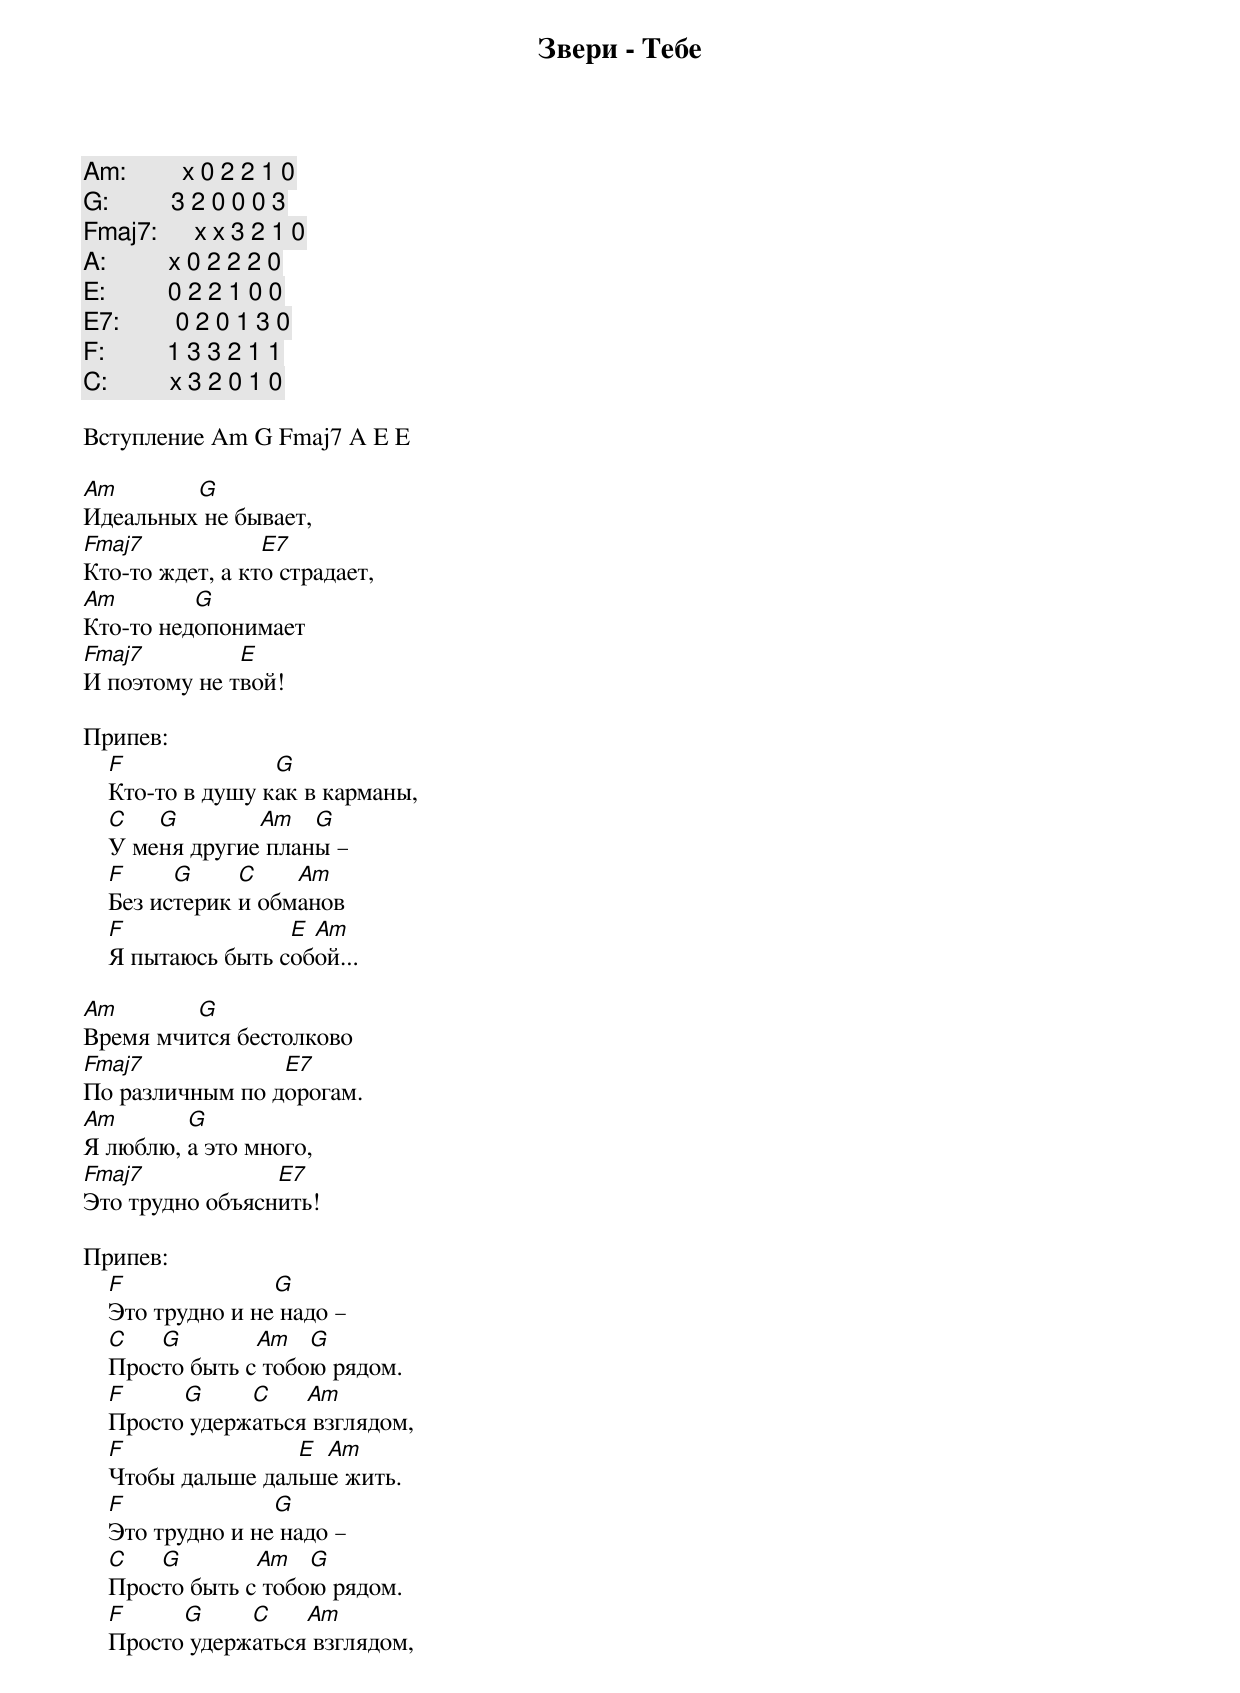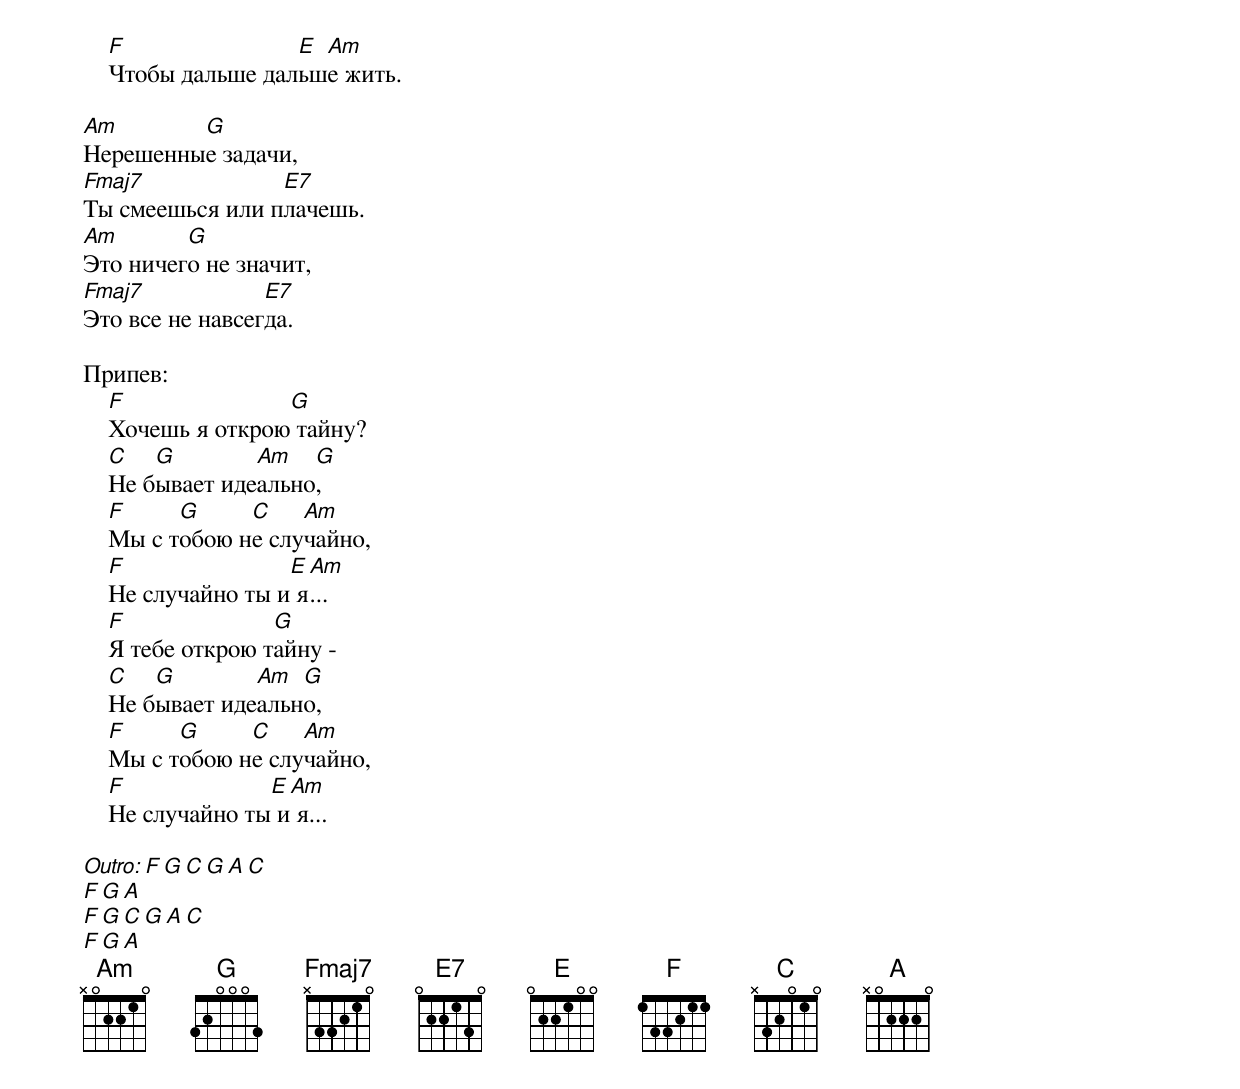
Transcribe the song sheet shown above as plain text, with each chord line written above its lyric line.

Звери - Тебе

Am:         x 0 2 2 1 0
G:          3 2 0 0 0 3
Fmaj7:      x x 3 2 1 0
A:          x 0 2 2 2 0
E:          0 2 2 1 0 0
E7:         0 2 0 1 3 0
F:          1 3 3 2 1 1
C:          x 3 2 0 1 0

Вступление Am G Fmaj7 A E E

Am       G
Идеальных не бывает,
Fmaj7            E7
Кто-то ждет, а кто страдает,
Am        G
Кто-то недопонимает
Fmaj7         E
И поэтому не твой!

Припев:
    F              G
    Кто-то в душу как в карманы,
    C   G        Am   G
    У меня другие планы –
    F     G     C    Am
    Без истерик и обманов
    F               E Am
    Я пытаюсь быть собой...

Am       G
Время мчится бестолково
Fmaj7            E7
По различным по дорогам.
Am       G
Я люблю, а это много,
Fmaj7            E7
Это трудно объяснить!

Припев:
    F              G
    Это трудно и не надо –
    C   G        Am   G
    Просто быть с тобою рядом.
    F     G     C    Am
    Просто удержаться взглядом,
    F               E Am
    Чтобы дальше дальше жить.
    F              G
    Это трудно и не надо –
    C   G        Am   G
    Просто быть с тобою рядом.
    F     G     C    Am
    Просто удержаться взглядом,
    F               E Am
    Чтобы дальше дальше жить.

Am       G
Нерешенные задачи,
Fmaj7            E7
Ты смеешься или плачешь.
Am       G
Это ничего не значит,
Fmaj7            E7
Это все не навсегда.

Припев:
    F              G
    Хочешь я открою тайну?
    C   G        Am   G
    Не бывает идеально,
    F     G     C    Am
    Мы с тобою не случайно,
    F               E Am
    Не случайно ты и я...
    F              G
    Я тебе открою тайну -
    C   G        Am  G
    Не бывает идеально,
    F     G     C    Am
    Мы с тобою не случайно,
    F             E Am
    Не случайно ты и я...

Outro: F G C G A C
       F G A
       F G C G A C
       F G A
